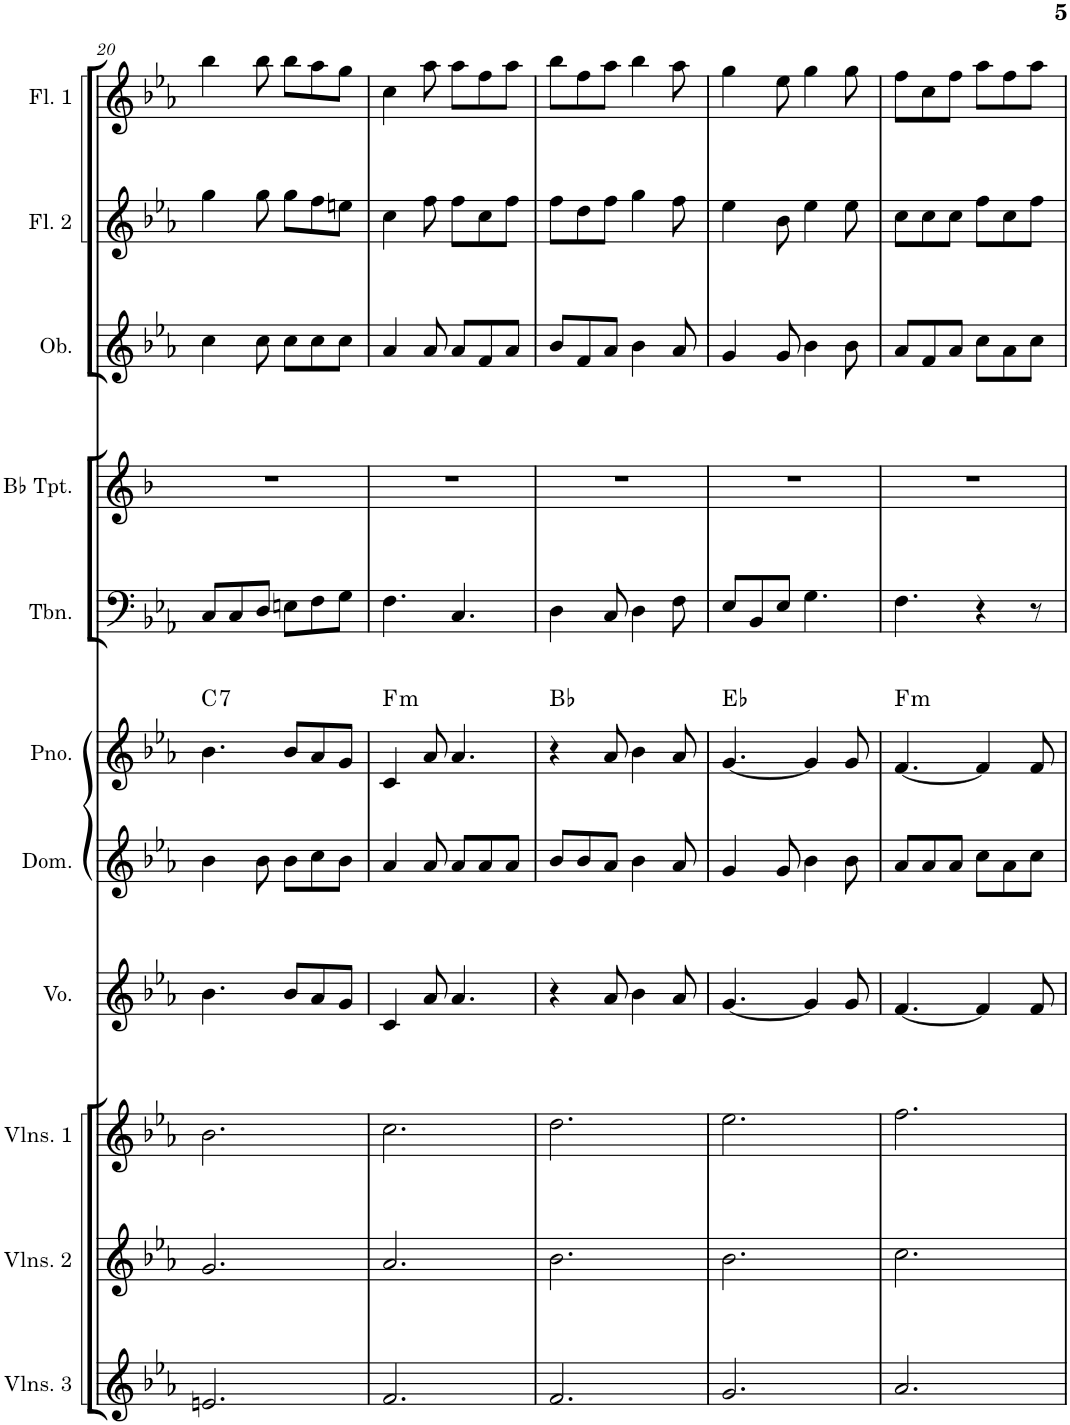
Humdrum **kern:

**kern	**kern	**kern	**kern	**kern	**kern	**harte	**kern	**kern	**kern	**kern	**kern
*part11	*part10	*part9	*part8	*part7	*part6	*part6	*part5	*part4	*part3	*part2	*part1
*staff11	*staff10	*staff9	*staff8	*staff7	*staff6	*	*staff5	*staff4	*staff3	*staff2	*staff1
*I"Violins 3	*I"Violins 2	*I"Violins 1	*I"Voice	*I"Domra	*I"Piano	*	*I"Trombone	*I"Bb Trumpet	*I"Oboe	*I"Flute 2	*I"Flute 1
*I'Vlns. 3	*I'Vlns. 2	*I'Vlns. 1	*I'Vo.	*I'Dom.	*I'Pno.	*	*I'Tbn.	*I'Bb Tpt.	*I'Ob.	*I'Fl. 2	*I'Fl. 1
!!LO:PB:g=z
*clefG2	*clefG2	*clefG2	*clefG2	*clefG2	*clefG2	*	*clefF4	*clefG2	*clefG2	*clefG2	*clefG2
*	*	*	*	*	*	*	*	*Trd1c2	*	*	*
*k[b-e-a-]	*k[b-e-a-]	*k[b-e-a-]	*k[b-e-a-]	*k[b-e-a-]	*k[b-e-a-]	*	*k[b-e-a-]	*k[b-]	*k[b-e-a-]	*k[b-e-a-]	*k[b-e-a-]
*M6/8	*M6/8	*M6/8	*M6/8	*M6/8	*M6/8	*	*M6/8	*M6/8	*M6/8	*M6/8	*M6/8
=20	=20	=20	=20	=20	=20	=20	=20	=20	=20	=20	=20
!	!	!	!	!	!	!LO:H:kt=7	!	!	!	!	!
2.en/	2.g/	2.b-\	4.b-\	4b-\	4.b-\	C:7	8C/L	2.r	4cc\	4gg\	4bb-\
.	.	.	.	.	.	.	8C/	.	.	.	.
.	.	.	.	8b-\	.	.	8D/J	.	8cc\	8gg\	8bb-\
.	.	.	8b-/L	8b-\L	8b-/L	.	8En\L	.	8cc\L	8gg\L	8bb-\L
.	.	.	8a-/	8cc\	8a-/	.	8F\	.	8cc\	8ff\	8aa-\
.	.	.	8g/J	8b-\J	8g/J	.	8G\J	.	8cc\J	8een\J	8gg\J
=21	=21	=21	=21	=21	=21	=21	=21	=21	=21	=21	=21
!	!	!	!	!	!	!LO:H:kt=m	!	!	!	!	!
2.f/	2.a-/	2.cc\	4c/	4a-/	4c/	F:min	4.F\	2.r	4a-/	4cc\	4cc\
.	.	.	8a-/	8a-/	8a-/	.	.	.	8a-/	8ff\	8aa-\
.	.	.	4.a-/	8a-/L	4.a-/	.	4.C/	.	8a-/L	8ff\L	8aa-\L
.	.	.	.	8a-/	.	.	.	.	8f/	8cc\	8ff\
.	.	.	.	8a-/J	.	.	.	.	8a-/J	8ff\J	8aa-\J
=22	=22	=22	=22	=22	=22	=22	=22	=22	=22	=22	=22
2.f/	2.b-\	2.dd\	4r	8b-/L	4r	Bb:maj	4D\	2.r	8b-/L	8ff\L	8bb-\L
.	.	.	.	8b-/	.	.	.	.	8f/	8dd\	8ff\
.	.	.	8a-/	8a-/J	8a-/	.	8C/	.	8a-/J	8ff\J	8aa-\J
.	.	.	4b-\	4b-\	4b-\	.	4D\	.	4b-\	4gg\	4bb-\
.	.	.	8a-/	8a-/	8a-/	.	8F\	.	8a-/	8ff\	8aa-\
=23	=23	=23	=23	=23	=23	=23	=23	=23	=23	=23	=23
2.g/	2.b-\	2.ee-\	[4.g/	4g/	[4.g/	Eb:maj	8E-/L	2.r	4g/	4ee-\	4gg\
.	.	.	.	.	.	.	8BB-/	.	.	.	.
.	.	.	.	8g/	.	.	8E-/J	.	8g/	8b-\	8ee-\
.	.	.	4g/]	4b-\	4g/]	.	4.G\	.	4b-\	4ee-\	4gg\
.	.	.	8g/	8b-\	8g/	.	.	.	8b-\	8ee-\	8gg\
=24	=24	=24	=24	=24	=24	=24	=24	=24	=24	=24	=24
!	!	!	!	!	!	!LO:H:kt=m	!	!	!	!	!
2.a-/	2.cc\	2.ff\	[4.f/	8a-/L	[4.f/	F:min	4.F\	2.r	8a-/L	8cc\L	8ff\L
.	.	.	.	8a-/	.	.	.	.	8f/	8cc\	8cc\
.	.	.	.	8a-/J	.	.	.	.	8a-/J	8cc\J	8ff\J
.	.	.	4f/]	8cc\L	4f/]	.	4r	.	8cc\L	8ff\L	8aa-\L
.	.	.	.	8a-\	.	.	.	.	8a-\	8cc\	8ff\
.	.	.	8f/	8cc\J	8f/	.	8r	.	8cc\J	8ff\J	8aa-\J
=	=	=	=	=	=	=	=	=	=	=	=
*-	*-	*-	*-	*-	*-	*-	*-	*-	*-	*-	*-
